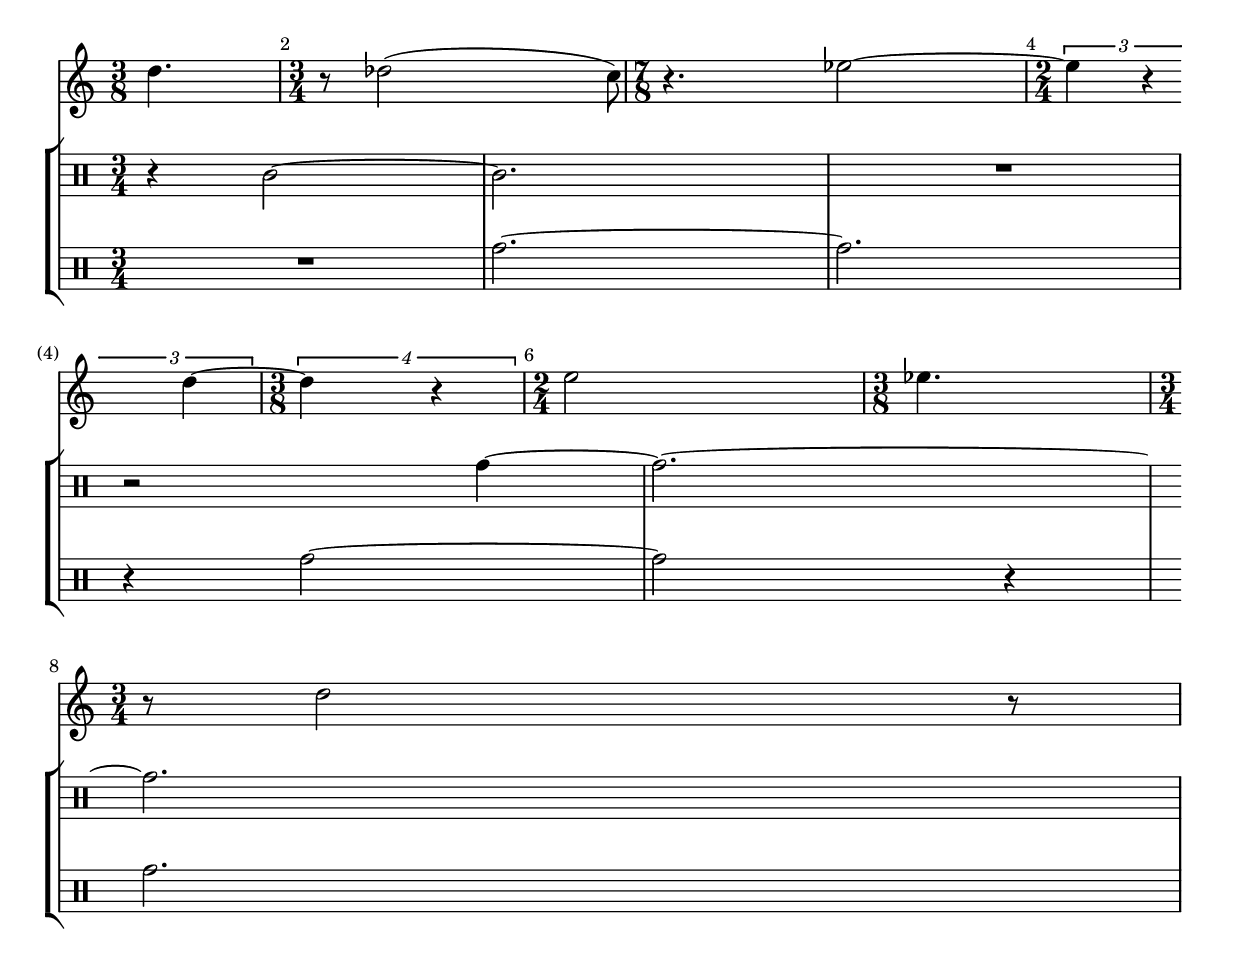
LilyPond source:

%% DO NOT EDIT this file manually; it is automatically
%% generated from LSR http://lsr.dsi.unimi.it
%% Make any changes in LSR itself, or in Documentation/snippets/new/ ,
%% and then run scripts/auxiliar/makelsr.py
%%
%% This file is in the public domain.
\version "2.14.2"

\header {
  lsrtags = "contemporary-notation, rhythms, real-music, percussion, really-cool"

  texidoc = "
In the following snippet, two parts have a completely different time
signature, yet remain synchronized. The bar lines can no longer be
printed at the @code{Score} level; to allow independent bar lines in
each part, the @code{Default_barline_engraver} and
@code{Timing_translator} are moved from the @code{Score} context to the
@code{Staff} context.

If bar numbers are required, the @code{Bar_number_engraver} should also
be moved, since it relies on properties set by the
@code{Timing_translator}; a @code{\\with} block can be used to add bar
numbers to the relevant staff.



"
  doctitle = "Printing music with different time signatures"
} % begin verbatim

\paper {
  indent = #0
  ragged-right = ##t
}

global = { \time 3/4 { s2.*3 } \bar "" \break { s2.*3 } }

\layout {
  \context {
    \Score
    \remove "Timing_translator"
    \remove "Default_bar_line_engraver"
    \remove "Bar_number_engraver"
    \override SpacingSpanner #'uniform-stretching = ##t
    \override SpacingSpanner #'strict-note-spacing = ##t
    proportionalNotationDuration = #(ly:make-moment 1 64)
  }
  \context {
    \Staff
    \consists "Timing_translator"
    \consists "Default_bar_line_engraver"
  }
  \context {
    \Voice
    \remove "Forbid_line_break_engraver"
    tupletFullLength = ##t
  }
}

Bassklarinette = \new Staff \with {
  \consists "Bar_number_engraver"
  barNumberVisibility = #(every-nth-bar-number-visible 2)
  \override BarNumber #'break-visibility = #end-of-line-invisible
} <<
  \global {
    \bar "|"
    \clef treble
    \time 3/8
    d''4.

    \bar "|"
    \time 3/4
    r8 des''2( c''8)

    \bar "|"
    \time 7/8
    r4. ees''2 ~

    \bar "|"
    \time 2/4
    \tupletUp
    \times 2/3 { ees''4 r4 d''4 ~ }

    \bar "|"
    \time 3/8
    \tupletUp
    \times 3/4 { d''4 r4 }

    \bar "|"
    \time 2/4
    e''2

    \bar "|"
    \time 3/8
    es''4.

    \bar "|"
    \time 3/4
    r8 d''2 r8
    \bar "|"
  }
>>

Perkussion = \new StaffGroup <<
  \new Staff <<
    \global {
      \bar "|"
      \clef percussion
      \time 3/4
      r4 c'2 ~

      \bar "|"
      c'2.

      \bar "|"
      R2.

      \bar "|"
      r2 g'4 ~

      \bar "|"
      g'2. ~

      \bar "|"
      g'2.
    }
  >>
  \new Staff <<
    \global {
      \bar "|"
      \clef percussion
      \time 3/4
      R2.

      \bar "|"
      g'2. ~

      \bar "|"
      g'2.

      \bar "|"
      r4 g'2 ~

      \bar "|"
      g'2 r4

      \bar "|"
      g'2.
    }
  >>
>>

\score {
  <<
    \Bassklarinette
    \Perkussion
  >>
}

